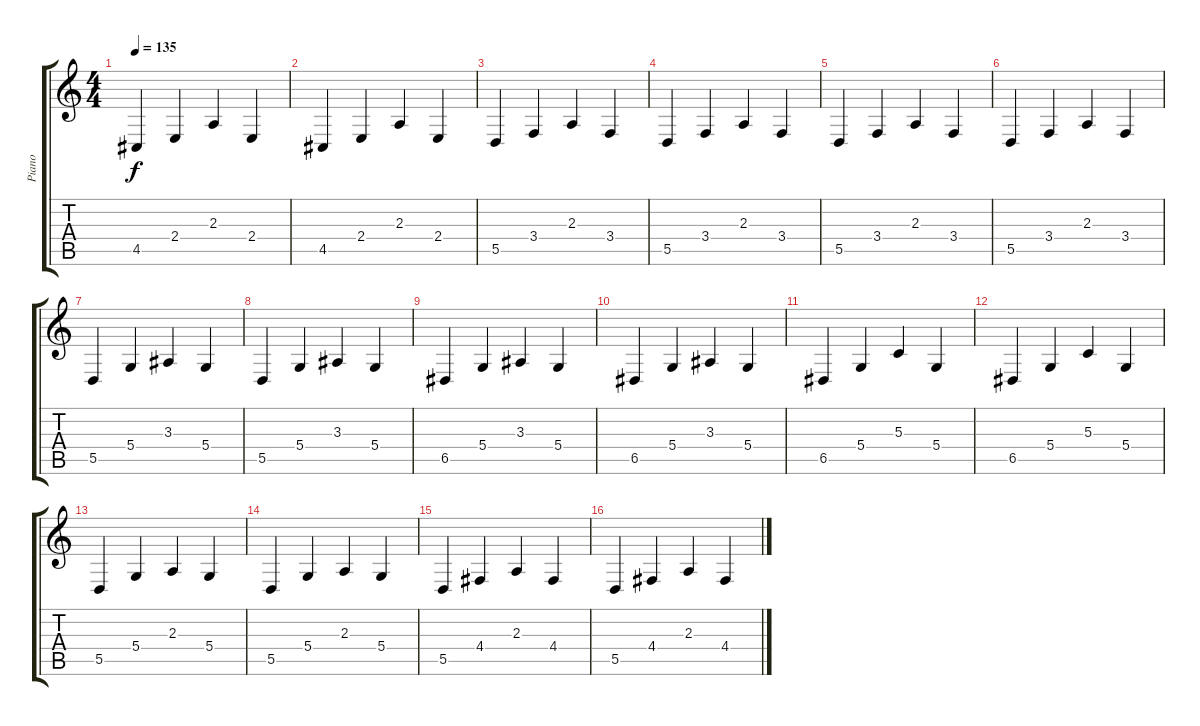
\track ("Piano" "Piano") {instrument electricpiano1}
\staff {score tabs}
\tuning (E4 B3 G3 D3 A2 E2) {hide}
\ts (4 4)
\tempo 135
\clef g2
\ks c
4.5.4{dy f} 2.4.4 2.3.4 2.4.4 |
4.5.4 2.4.4 2.3.4 2.4.4 |
5.5.4 3.4.4 2.3.4 3.4.4 |
5.5.4 3.4.4 2.3.4 3.4.4 |
5.5.4 3.4.4 2.3.4 3.4.4 |
5.5.4 3.4.4 2.3.4 3.4.4 |
5.5.4 5.4.4 3.3.4 5.4.4 |
5.5.4 5.4.4 3.3.4 5.4.4 |
6.5.4 5.4.4 3.3.4 5.4.4 |
6.5.4 5.4.4 3.3.4 5.4.4 |
6.5.4 5.4.4 5.3.4 5.4.4 |
6.5.4 5.4.4 5.3.4 5.4.4 |
5.5.4 5.4.4 2.3.4 5.4.4 |
5.5.4 5.4.4 2.3.4 5.4.4 |
5.5.4 4.4.4 2.3.4 4.4.4 |
5.5.4 4.4.4 2.3.4 4.4.4
